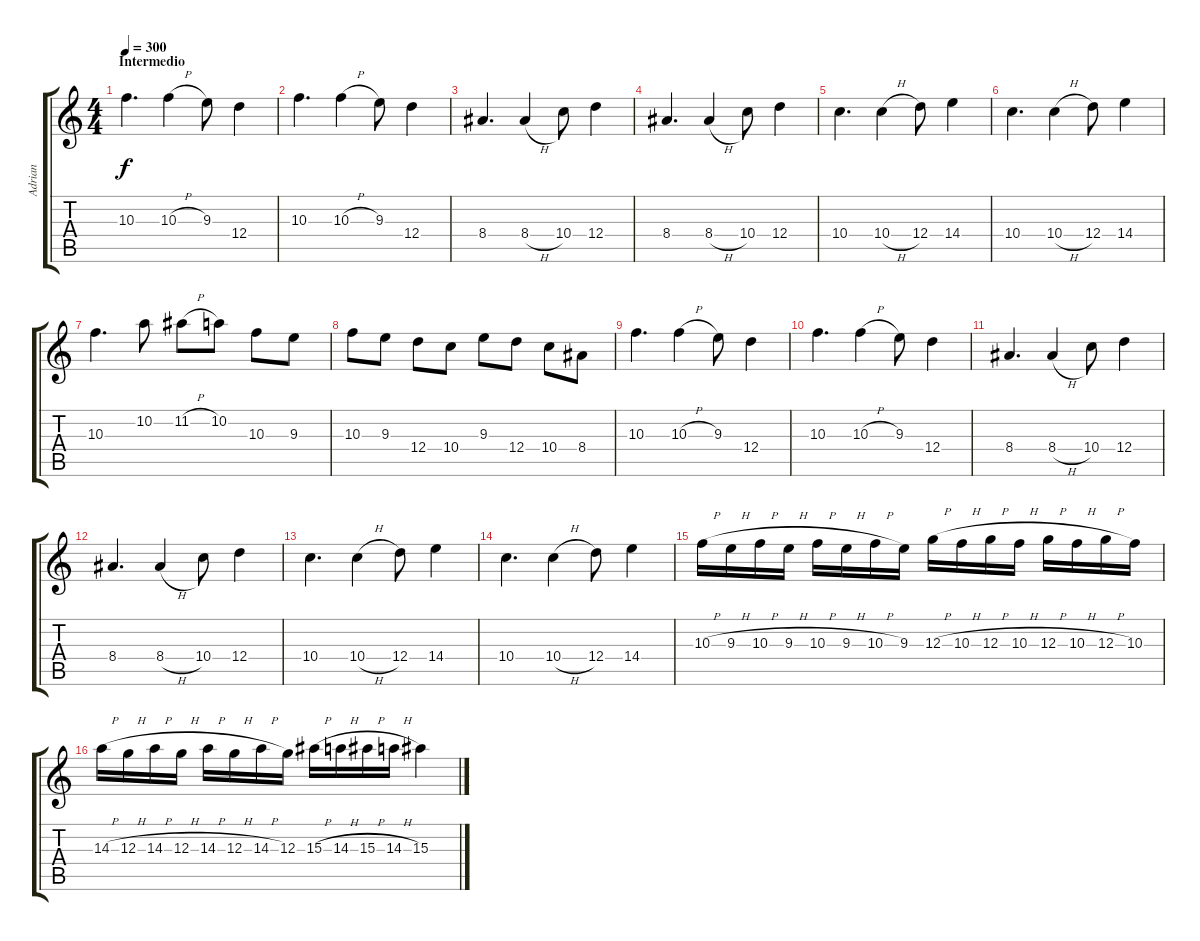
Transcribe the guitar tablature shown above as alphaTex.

\track ("Adrian" "Adrian") {instrument distortionguitar}
\staff {score tabs}
\tuning (E4 B3 G3 D3 A2 E2) {hide}
\ts (4 4)
\section ("" "Intermedio")
\tempo 300
\clef g2
\ks c
10.3.4{d dy f} 10.3{h}.4 9.3.8 12.4.4 |
10.3.4{d} 10.3{h}.4 9.3.8 12.4.4 |
8.4.4{d} 8.4{h}.4 10.4.8 12.4.4 |
8.4.4{d} 8.4{h}.4 10.4.8 12.4.4 |
10.4.4{d} 10.4{h}.4 12.4.8 14.4.4 |
10.4.4{d} 10.4{h}.4 12.4.8 14.4.4 |
10.3.4{d} 10.2.8 11.2{h}.8 10.2.8 10.3.8 9.3.8 |
10.3.8 9.3.8 12.4.8 10.4.8 9.3.8 12.4.8 10.4.8 8.4.8 |
10.3.4{d} 10.3{h}.4 9.3.8 12.4.4 |
10.3.4{d} 10.3{h}.4 9.3.8 12.4.4 |
8.4.4{d} 8.4{h}.4 10.4.8 12.4.4 |
8.4.4{d} 8.4{h}.4 10.4.8 12.4.4 |
10.4.4{d} 10.4{h}.4 12.4.8 14.4.4 |
10.4.4{d} 10.4{h}.4 12.4.8 14.4.4 |
10.3{h}.16 9.3{h}.16 10.3{h}.16 9.3{h}.16 10.3{h}.16 9.3{h}.16 10.3{h}.16 9.3.16 12.3{h}.16 10.3{h}.16 12.3{h}.16 10.3{h}.16 12.3{h}.16 10.3{h}.16 12.3{h}.16 10.3.16 |
14.3{h}.16 12.3{h}.16 14.3{h}.16 12.3{h}.16 14.3{h}.16 12.3{h}.16 14.3{h}.16 12.3.16 15.3{h}.16 14.3{h}.16 15.3{h}.16 14.3{h}.16 15.3.4
